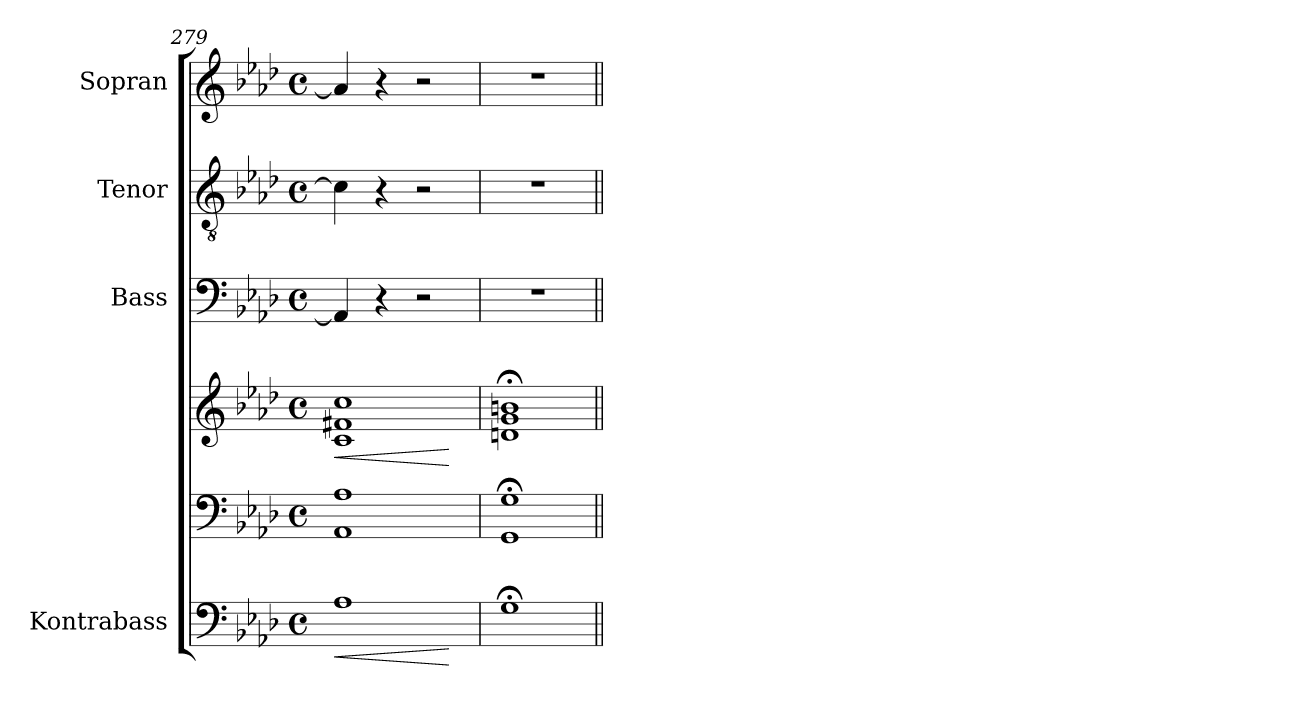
**kern	**dynam	**kern	**kern	**dynam	**kern	**text	**kern	**text	**kern	**text
*part5	*part5	*part4	*part4	*part4	*part3	*part3	*part2	*part2	*part1	*part1
*staff6	*staff6	*staff5	*staff4	*staff4/5	*staff3	*staff3	*staff2	*staff2	*staff1	*staff1
*I"Kontrabass	*	*	*	*	*I"Bass	*	*I"Tenor	*	*I"Sopran	*
*I'Kb.	*	*	*	*	*I'B.	*	*I'T.	*	*I'S.	*
*clefF4	*	*clefF4	*clefG2	*	*clefF4	*	*clefGv2	*	*clefG2	*
*ITrd7c12	*	*	*	*	*	*	*	*	*	*
*k[b-e-a-d-]	*	*k[b-e-a-d-]	*k[b-e-a-d-]	*	*k[b-e-a-d-]	*	*k[b-e-a-d-]	*	*k[b-e-a-d-]	*
*A-:	*	*A-:	*A-:	*	*A-:	*	*A-:	*	*A-:	*
*M4/4	*	*M4/4	*M4/4	*	*M4/4	*	*M4/4	*	*M4/4	*
*met(c)	*	*met(c)	*met(c)	*	*met(c)	*	*met(c)	*	*met(c)	*
=279	=279	=279	=279	=279	=279	=279	=279	=279	=279	=279
!	!LO:HP:b	!	!	!LO:HP:b	!	!	!	!	!	!
1AA-	<	1AA- 1A-	1c 1f#X 1cc	<	4AA-/]	.	4c\]	.	4a-/]	.
.	.	.	.	.	4r	.	4r	.	4r	.
.	.	.	.	.	2r	.	2r	.	2r	.
.	[	.	.	[	.	.	.	.	.	.
=280	=280	=280	=280	=280	=280	=280	=280	=280	=280	=280
1GG;<	.	1GG;< 1G;<	1dn;< 1g;< 1bn;<	.	1r	.	1r	.	1r	.
=||	=||	=||	=||	=||	=||	=||	=||	=||	=||	=||
*-	*-	*-	*-	*-	*-	*-	*-	*-	*-	*-
